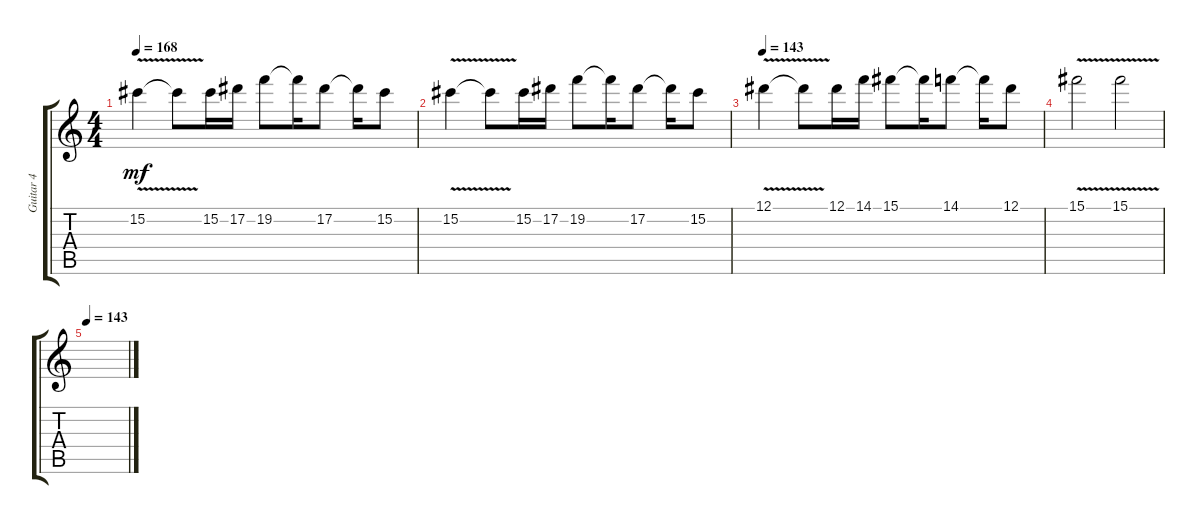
\track ("Guitar 4" "Guitar 4") {instrument distortionguitar}
\staff {score tabs}
\tuning (Eb4 Bb3 Gb3 Db3 Ab2 Eb2) {hide}
\ts (4 4)
\tempo 168
\clef g2
\ks c
15.2{v}.4{dy mf} 15.2{t}.8 15.2.16 17.2.16 19.2.8 19.2{t}.16 17.2.8 17.2{t}.16 15.2.8 |
15.2{v}.4 15.2{t}.8 15.2.16 17.2.16 19.2.8 19.2{t}.16 17.2.8 17.2{t}.16 15.2.8 |
\tempo 143
12.1{v}.4 12.1{t}.8 12.1.16 14.1.16 15.1.8 15.1{t}.16 14.1.8 14.1{t}.16 12.1.8 |
15.1{v}.2 15.1{v}.2 |
\tempo 143
